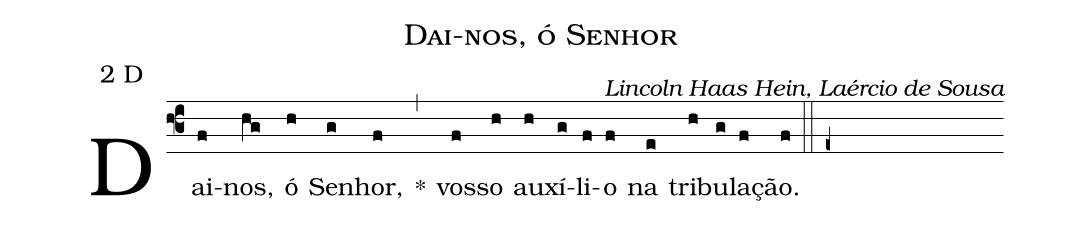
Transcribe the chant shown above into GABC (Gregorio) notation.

name: Dai-nos, ó Senhor;
mode: 2;
mode-differentia: D;
commentary: Lincoln Haas Hein, Laércio de Sousa;
%%
(f3)

Dai-(f)nos,(hg) ó(h) Se(g)nhor,(f) *(,) vos(f)so(h) au(h)xí(g)li(f)o(f) na(e) tri(h)bu(g)la(f)ção.(f)

(::)

(e+)
